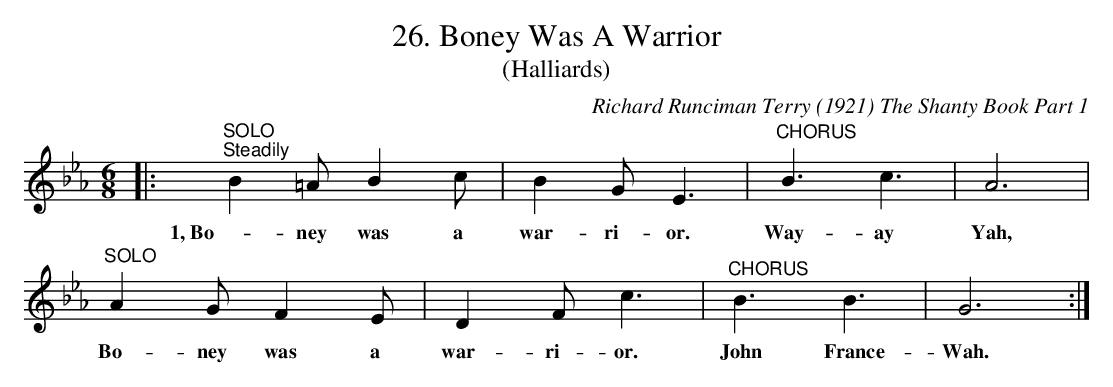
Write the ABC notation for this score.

X:1
T:26. Boney Was A Warrior
T:(Halliards)
C:Richard Runciman Terry (1921) The Shanty Book Part 1
L:1/8
M:6/8
K:Gphr
|:"^SOLO""^Steadily" B2 =A B2 c | B2 G E3 |"^CHORUS" B3 c3 | A6 |$"^SOLO" A2 G F2 E | D2 F c3 |
w: 1, Bo- ney was a|war- ri- or.|Way- ay|Yah,|Bo- ney was a|war- ri- or.|
w: ||||||
"^CHORUS" B3 B3 | G6 :|
w: John  France-|Wah.*|
w: |*Francois|
